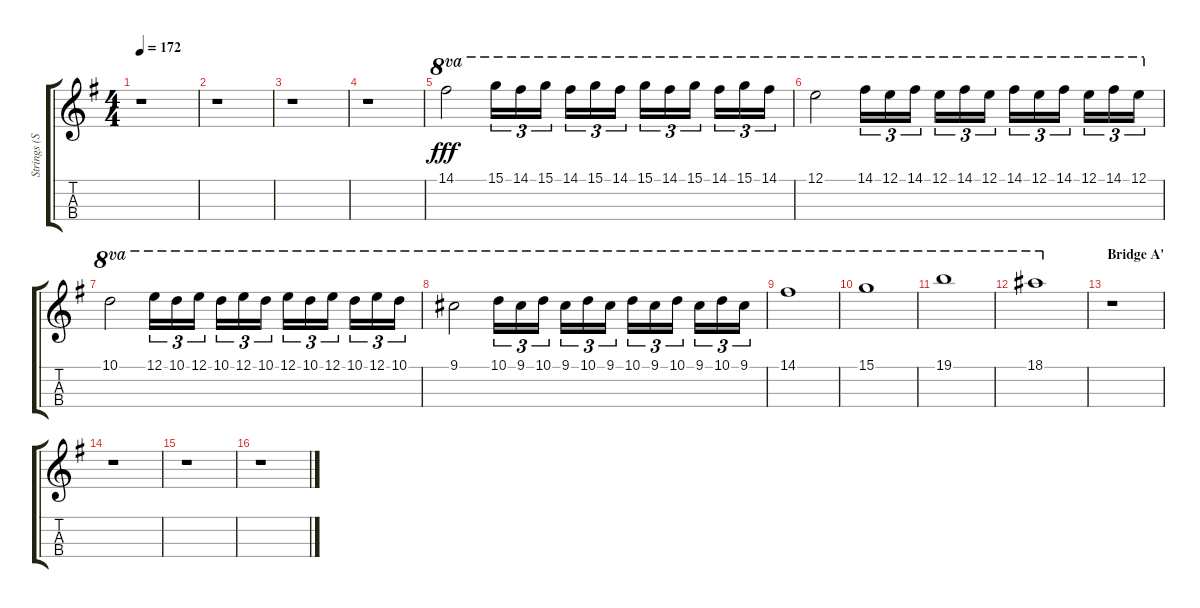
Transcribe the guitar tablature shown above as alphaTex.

\track ("Strings (Staff 1)" "Strings (S") {instrument stringensemble1}
\staff {score tabs}
\tuning (E5 A4 D4 G3) {hide}
\ts (4 4)
\tempo 172
\clef g2
\ks eminor
r.1{dy fff} |
r.1 |
r.1 |
r.1 |
14.1.2{ot 8va} 15.1.16{tu (3 2) ot 8va} 14.1.16{tu (3 2) ot 8va} 15.1.16{tu (3 2) ot 8va} 14.1.16{tu (3 2) ot 8va} 15.1.16{tu (3 2) ot 8va} 14.1.16{tu (3 2) ot 8va} 15.1.16{tu (3 2) ot 8va} 14.1.16{tu (3 2) ot 8va} 15.1.16{tu (3 2) ot 8va} 14.1.16{tu (3 2) ot 8va} 15.1.16{tu (3 2) ot 8va} 14.1.16{tu (3 2) ot 8va} |
12.1.2{ot 8va} 14.1.16{tu (3 2) ot 8va} 12.1.16{tu (3 2) ot 8va} 14.1.16{tu (3 2) ot 8va} 12.1.16{tu (3 2) ot 8va} 14.1.16{tu (3 2) ot 8va} 12.1.16{tu (3 2) ot 8va} 14.1.16{tu (3 2) ot 8va} 12.1.16{tu (3 2) ot 8va} 14.1.16{tu (3 2) ot 8va} 12.1.16{tu (3 2) ot 8va} 14.1.16{tu (3 2) ot 8va} 12.1.16{tu (3 2) ot 8va} |
10.1.2{ot 8va} 12.1.16{tu (3 2) ot 8va} 10.1.16{tu (3 2) ot 8va} 12.1.16{tu (3 2) ot 8va} 10.1.16{tu (3 2) ot 8va} 12.1.16{tu (3 2) ot 8va} 10.1.16{tu (3 2) ot 8va} 12.1.16{tu (3 2) ot 8va} 10.1.16{tu (3 2) ot 8va} 12.1.16{tu (3 2) ot 8va} 10.1.16{tu (3 2) ot 8va} 12.1.16{tu (3 2) ot 8va} 10.1.16{tu (3 2) ot 8va} |
9.1.2{ot 8va} 10.1.16{tu (3 2) ot 8va} 9.1.16{tu (3 2) ot 8va} 10.1.16{tu (3 2) ot 8va} 9.1.16{tu (3 2) ot 8va} 10.1.16{tu (3 2) ot 8va} 9.1.16{tu (3 2) ot 8va} 10.1.16{tu (3 2) ot 8va} 9.1.16{tu (3 2) ot 8va} 10.1.16{tu (3 2) ot 8va} 9.1.16{tu (3 2) ot 8va} 10.1.16{tu (3 2) ot 8va} 9.1.16{tu (3 2) ot 8va} |
14.1.1{ot 8va} |
15.1.1{ot 8va} |
19.1.1{ot 8va} |
18.1.1{ot 8va} |
\section ("" "Bridge A'")
r.1 |
r.1 |
r.1 |
r.1
